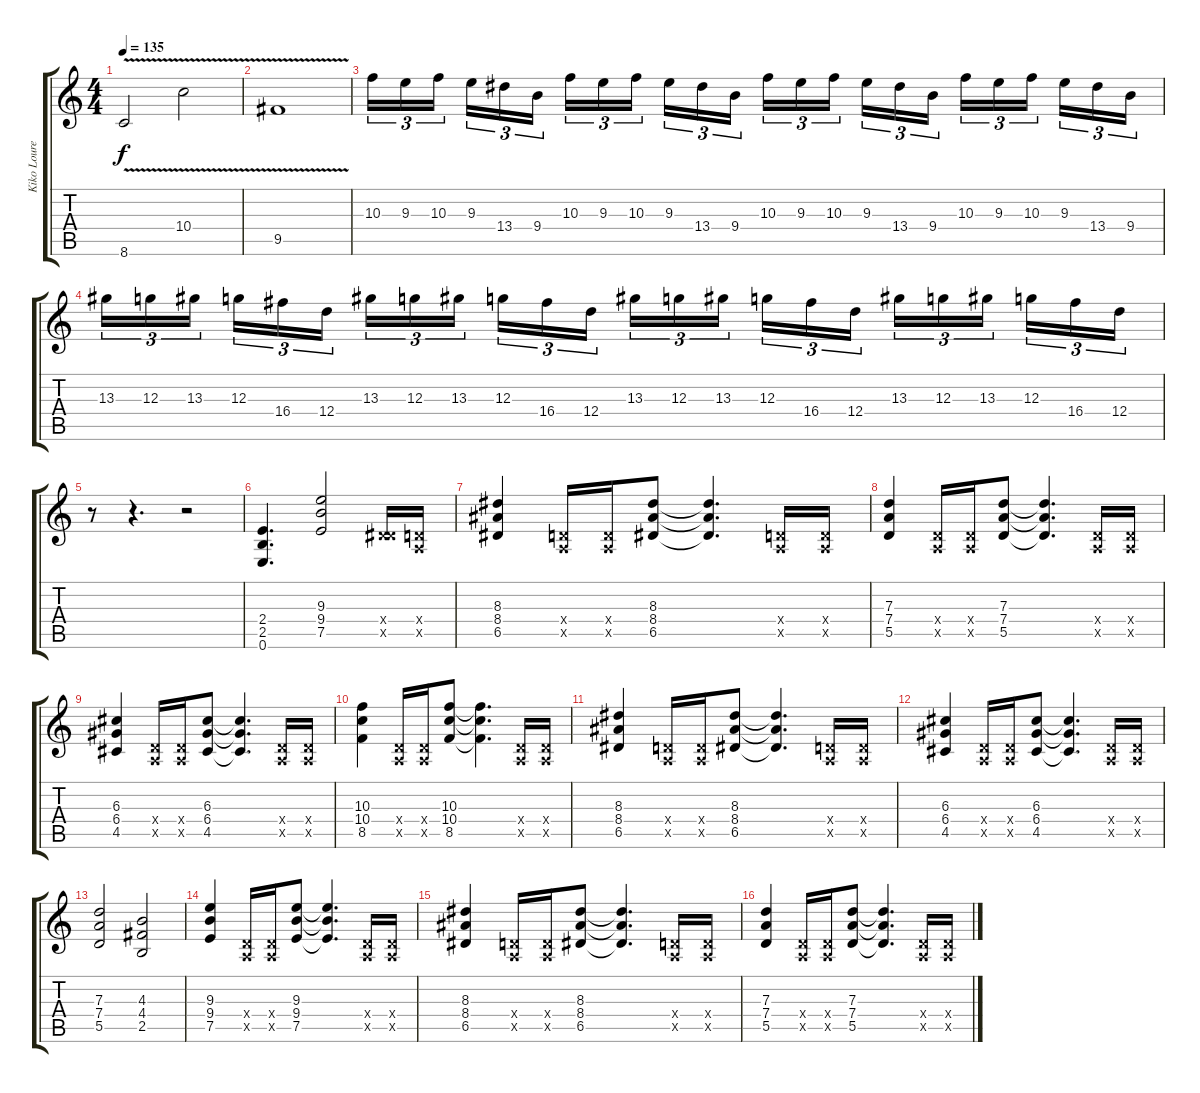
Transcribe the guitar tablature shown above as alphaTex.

\track ("Kiko Loureiro Rithm" "Kiko Loure") {instrument distortionguitar}
\staff {score tabs}
\tuning (E4 B3 G3 D3 A2 E2) {hide}
\ts (4 4)
\tempo 135
\clef g2
\ks c
8.6{v}.2{dy f} 10.4{v}.2 |
9.5{v}.1 |
10.3.16{tu (3 2)} 9.3.16{tu (3 2)} 10.3.16{tu (3 2) beam splitsecondary} 9.3.16{tu (3 2)} 13.4.16{tu (3 2)} 9.4.16{tu (3 2)} 10.3.16{tu (3 2)} 9.3.16{tu (3 2)} 10.3.16{tu (3 2) beam splitsecondary} 9.3.16{tu (3 2)} 13.4.16{tu (3 2)} 9.4.16{tu (3 2)} 10.3.16{tu (3 2)} 9.3.16{tu (3 2)} 10.3.16{tu (3 2) beam splitsecondary} 9.3.16{tu (3 2)} 13.4.16{tu (3 2)} 9.4.16{tu (3 2)} 10.3.16{tu (3 2)} 9.3.16{tu (3 2)} 10.3.16{tu (3 2) beam splitsecondary} 9.3.16{tu (3 2)} 13.4.16{tu (3 2)} 9.4.16{tu (3 2)} |
13.3.16{tu (3 2)} 12.3.16{tu (3 2)} 13.3.16{tu (3 2) beam splitsecondary} 12.3.16{tu (3 2)} 16.4.16{tu (3 2)} 12.4.16{tu (3 2)} 13.3.16{tu (3 2)} 12.3.16{tu (3 2)} 13.3.16{tu (3 2) beam splitsecondary} 12.3.16{tu (3 2)} 16.4.16{tu (3 2)} 12.4.16{tu (3 2)} 13.3.16{tu (3 2)} 12.3.16{tu (3 2)} 13.3.16{tu (3 2) beam splitsecondary} 12.3.16{tu (3 2)} 16.4.16{tu (3 2)} 12.4.16{tu (3 2)} 13.3.16{tu (3 2)} 12.3.16{tu (3 2)} 13.3.16{tu (3 2) beam splitsecondary} 12.3.16{tu (3 2)} 16.4.16{tu (3 2)} 12.4.16{tu (3 2)} |
r.8 r.4{d} r.2 |
(2.4 2.5 0.6).4{d} (9.3 9.4 7.5).2 (0.4{x} 6.5{x}).16 (0.4{x} 0.5{x}).16 |
(8.3 8.4 6.5).4 (0.4{x} 0.5{x}).16 (0.4{x} 0.5{x}).16 (8.3 8.4 6.5).8 (8.3{t} 8.4{t} 6.5{t}).4{d} (0.4{x} 0.5{x}).16 (0.4{x} 0.5{x}).16 |
(7.3 7.4 5.5).4 (0.4{x} 0.5{x}).16 (0.4{x} 0.5{x}).16 (7.3 7.4 5.5).8 (7.3{t} 7.4{t} 5.5{t}).4{d} (0.4{x} 0.5{x}).16 (0.4{x} 0.5{x}).16 |
(6.3 6.4 4.5).4 (0.4{x} 0.5{x}).16 (0.4{x} 0.5{x}).16 (6.3 6.4 4.5).8 (6.3{t} 6.4{t} 4.5{t}).4{d} (0.4{x} 0.5{x}).16 (0.4{x} 0.5{x}).16 |
(10.3 10.4 8.5).4 (0.4{x} 0.5{x}).16 (0.4{x} 0.5{x}).16 (10.3 10.4 8.5).8 (10.3{t} 10.4{t} 8.5{t}).4{d} (0.4{x} 0.5{x}).16 (0.4{x} 0.5{x}).16 |
(8.3 8.4 6.5).4 (0.4{x} 0.5{x}).16 (0.4{x} 0.5{x}).16 (8.3 8.4 6.5).8 (8.3{t} 8.4{t} 6.5{t}).4{d} (0.4{x} 0.5{x}).16 (0.4{x} 0.5{x}).16 |
(6.3 6.4 4.5).4 (0.4{x} 0.5{x}).16 (0.4{x} 0.5{x}).16 (6.3 6.4 4.5).8 (6.3{t} 6.4{t} 4.5{t}).4{d} (0.4{x} 0.5{x}).16 (0.4{x} 0.5{x}).16 |
(7.3 7.4 5.5).2 (4.3 4.4 2.5).2 |
(9.3 9.4 7.5).4 (0.4{x} 0.5{x}).16 (0.4{x} 0.5{x}).16 (9.3 9.4 7.5).8 (9.3{t} 9.4{t} 7.5{t}).4{d} (0.4{x} 0.5{x}).16 (0.4{x} 0.5{x}).16 |
(8.3 8.4 6.5).4 (0.4{x} 0.5{x}).16 (0.4{x} 0.5{x}).16 (8.3 8.4 6.5).8 (8.3{t} 8.4{t} 6.5{t}).4{d} (0.4{x} 0.5{x}).16 (0.4{x} 0.5{x}).16 |
(7.3 7.4 5.5).4 (0.4{x} 0.5{x}).16 (0.4{x} 0.5{x}).16 (7.3 7.4 5.5).8 (7.3{t} 7.4{t} 5.5{t}).4{d} (0.4{x} 0.5{x}).16 (0.4{x} 0.5{x}).16
